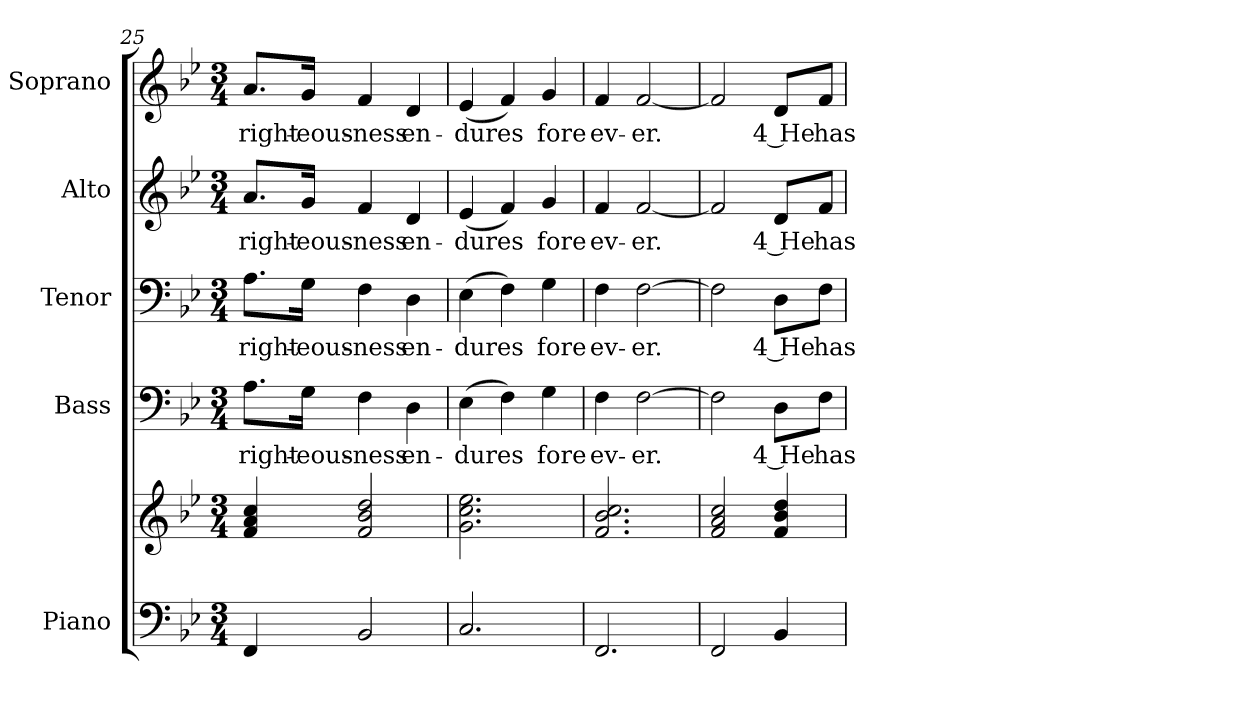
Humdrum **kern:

**kern	**kern	**kern	**text	**kern	**text	**kern	**text	**kern	**text
*part5	*part5	*part4	*part4	*part3	*part3	*part2	*part2	*part1	*part1
*staff6	*staff5	*staff4	*staff4	*staff3	*staff3	*staff2	*staff2	*staff1	*staff1
*I"Piano	*	*I"Bass	*	*I"Tenor	*	*I"Alto	*	*I"Soprano	*
*I'Pno.	*	*I'B.	*	*I'T.	*	*I'A.	*	*I'S.	*
*clefF4	*clefG2	*clefF4	*	*clefF4	*	*clefG2	*	*clefG2	*
*k[b-e-]	*k[b-e-]	*k[b-e-]	*	*k[b-e-]	*	*k[b-e-]	*	*k[b-e-]	*
*B-:	*B-:	*B-:	*	*B-:	*	*B-:	*	*B-:	*
*M3/4	*M3/4	*M3/4	*	*M3/4	*	*M3/4	*	*M3/4	*
=25	=25	=25	=25	=25	=25	=25	=25	=25	=25
!	!	!	!LO:LY:b:color=#000000	!	!	!	!	!	!
!	!	!	!	!	!LO:LY:b:color=#000000	!	!	!	!
!	!	!	!	!	!	!	!LO:LY:b:color=#000000	!	!
!	!	!	!	!	!	!	!	!	!LO:LY:b:color=#000000
4FFi/	4fi/ 4ai 4cci	8.Ai\L	right-	8.Ai\L	right-	8.ai/L	right-	8.ai/L	right-
!	!	!	!LO:LY:b:color=#000000	!	!	!	!	!	!
!	!	!	!	!	!LO:LY:b:color=#000000	!	!	!	!
!	!	!	!	!	!	!	!LO:LY:b:color=#000000	!	!
!	!	!	!	!	!	!	!	!	!LO:LY:b:color=#000000
.	.	16Gi\Jk	-eous-	16Gi\Jk	-eous-	16gi/Jk	-eous-	16gi/Jk	-eous-
!	!	!	!LO:LY:b:color=#000000	!	!	!	!	!	!
!	!	!	!	!	!LO:LY:b:color=#000000	!	!	!	!
!	!	!	!	!	!	!	!LO:LY:b:color=#000000	!	!
!	!	!	!	!	!	!	!	!	!LO:LY:b:color=#000000
2BB-i/	2fi/ 2b-i 2ddi	4Fi\	-ness	4Fi\	-ness	4fi/	-ness	4fi/	-ness
!	!	!	!LO:LY:b:color=#000000	!	!	!	!	!	!
!	!	!	!	!	!LO:LY:b:color=#000000	!	!	!	!
!	!	!	!	!	!	!	!LO:LY:b:color=#000000	!	!
!	!	!	!	!	!	!	!	!	!LO:LY:b:color=#000000
.	.	4Di\	en-	4Di\	en-	4di/	en-	4di/	en-
!!LO:PB:g=z
=26	=26	=26	=26	=26	=26	=26	=26	=26	=26
!	!	!	!LO:LY:b:color=#000000	!	!	!	!	!	!
!	!	!	!	!	!LO:LY:b:color=#000000	!	!	!	!
!	!	!	!	!	!	!	!LO:LY:b:color=#000000	!	!
!	!	!	!	!	!	!	!	!	!LO:LY:b:color=#000000
2.Ci/	2.gi\ 2.cci 2.ee-i	(4E-i\	-dures	(4E-i\	-dures	(4e-i/	-dures	(4e-i/	-dures
.	.	4Fi\)	.	4Fi\)	.	4fi/)	.	4fi/)	.
!	!	!	!LO:LY:b:color=#000000	!	!	!	!	!	!
!	!	!	!	!	!LO:LY:b:color=#000000	!	!	!	!
!	!	!	!	!	!	!	!LO:LY:b:color=#000000	!	!
!	!	!	!	!	!	!	!	!	!LO:LY:b:color=#000000
.	.	4Gi\	fore	4Gi\	fore	4gi/	fore	4gi/	fore
=27	=27	=27	=27	=27	=27	=27	=27	=27	=27
!	!	!	!LO:LY:b:color=#000000	!	!	!	!	!	!
!	!	!	!	!	!LO:LY:b:color=#000000	!	!	!	!
!	!	!	!	!	!	!	!LO:LY:b:color=#000000	!	!
!	!	!	!	!	!	!	!	!	!LO:LY:b:color=#000000
2.FFi/	2.fi/ 2.b-i 2.cci	4Fi\	ev-	4Fi\	ev-	4fi/	ev-	4fi/	ev-
!	!	!	!LO:LY:b:color=#000000	!	!	!	!	!	!
!	!	!	!	!	!LO:LY:b:color=#000000	!	!	!	!
!	!	!	!	!	!	!	!LO:LY:b:color=#000000	!	!
!	!	!	!	!	!	!	!	!	!LO:LY:b:color=#000000
.	.	[>2Fi\	-er.	[>2Fi\	-er.	[<2fi/	-er.	[<2fi/	-er.
=28	=28	=28	=28	=28	=28	=28	=28	=28	=28
2FFi/	2fi/ 2ai 2cci	2Fi\]	.	2Fi\]	.	2fi/]	.	2fi/]	.
!	!	!	!LO:LY:b:color=#000000	!	!	!	!	!	!
!	!	!	!	!	!LO:LY:b:color=#000000	!	!	!	!
!	!	!	!	!	!	!	!LO:LY:b:color=#000000	!	!
!	!	!	!	!	!	!	!	!	!LO:LY:b:color=#000000
4BB-i/	4fi/ 4b-i 4ddi	8Di\L	4 He	8Di\L	4 He	8di/L	4 He	8di/L	4 He
!	!	!	!LO:LY:b:color=#000000	!	!	!	!	!	!
!	!	!	!	!	!LO:LY:b:color=#000000	!	!	!	!
!	!	!	!	!	!	!	!LO:LY:b:color=#000000	!	!
!	!	!	!	!	!	!	!	!	!LO:LY:b:color=#000000
.	.	8Fi\J	has	8Fi\J	has	8fi/J	has	8fi/J	has
=	=	=	=	=	=	=	=	=	=
*-	*-	*-	*-	*-	*-	*-	*-	*-	*-
